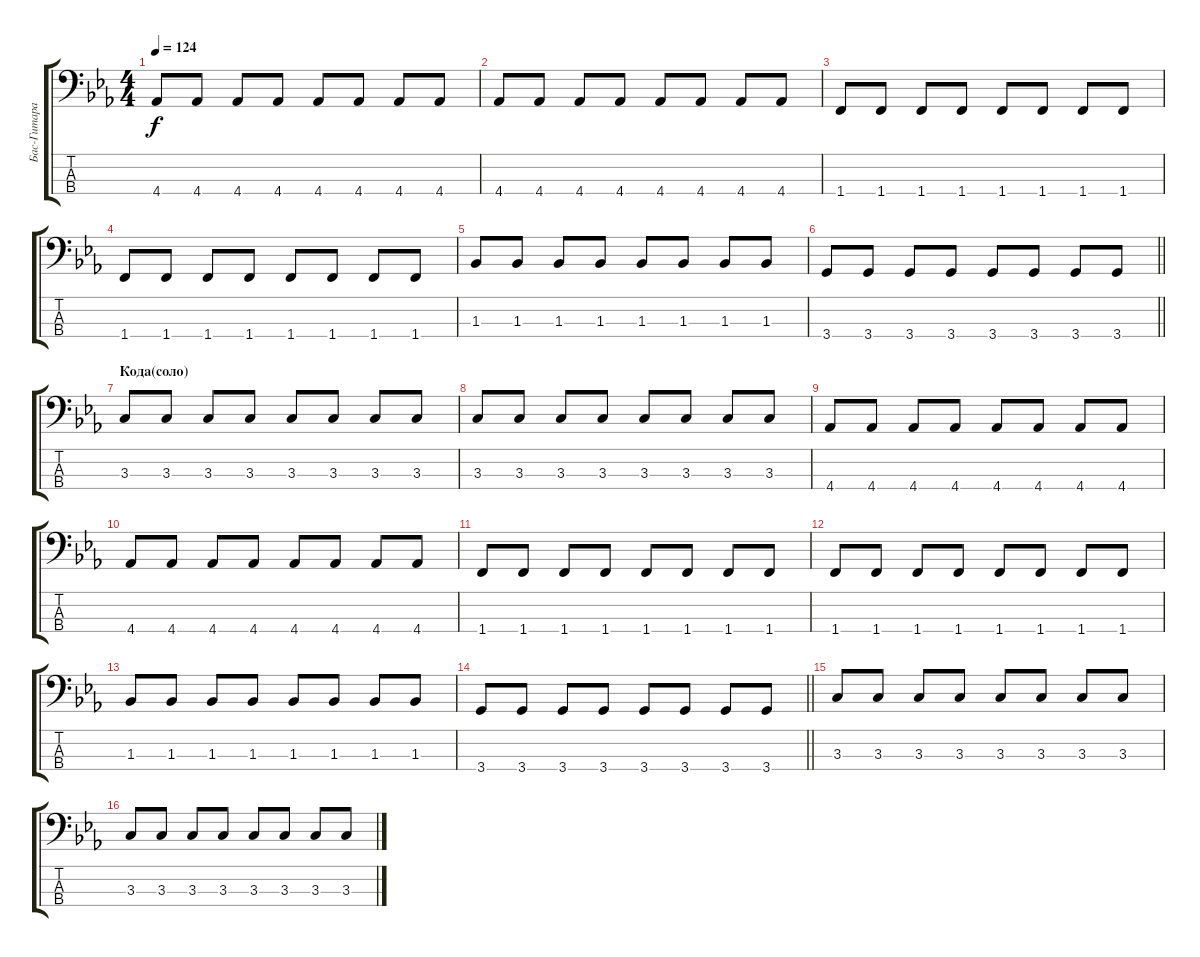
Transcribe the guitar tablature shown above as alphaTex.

\track ("Бас-Гитара" "Бас-Гитара") {instrument electricbassfinger}
\staff {score tabs}
\tuning (G2 D2 A1 E1) {hide}
\ts (4 4)
\tempo 124
\clef f4
\ks cminor
4.4.8{dy f} 4.4.8 4.4.8 4.4.8 4.4.8 4.4.8 4.4.8 4.4.8 |
4.4.8 4.4.8 4.4.8 4.4.8 4.4.8 4.4.8 4.4.8 4.4.8 |
1.4.8 1.4.8 1.4.8 1.4.8 1.4.8 1.4.8 1.4.8 1.4.8 |
1.4.8 1.4.8 1.4.8 1.4.8 1.4.8 1.4.8 1.4.8 1.4.8 |
1.3.8 1.3.8 1.3.8 1.3.8 1.3.8 1.3.8 1.3.8 1.3.8 |
\barLineRight lightlight
3.4.8 3.4.8 3.4.8 3.4.8 3.4.8 3.4.8 3.4.8 3.4.8 |
\section ("" "Кода(соло)")
3.3.8 3.3.8 3.3.8 3.3.8 3.3.8 3.3.8 3.3.8 3.3.8 |
3.3.8 3.3.8 3.3.8 3.3.8 3.3.8 3.3.8 3.3.8 3.3.8 |
4.4.8 4.4.8 4.4.8 4.4.8 4.4.8 4.4.8 4.4.8 4.4.8 |
4.4.8 4.4.8 4.4.8 4.4.8 4.4.8 4.4.8 4.4.8 4.4.8 |
1.4.8 1.4.8 1.4.8 1.4.8 1.4.8 1.4.8 1.4.8 1.4.8 |
1.4.8 1.4.8 1.4.8 1.4.8 1.4.8 1.4.8 1.4.8 1.4.8 |
1.3.8 1.3.8 1.3.8 1.3.8 1.3.8 1.3.8 1.3.8 1.3.8 |
\barLineRight lightlight
3.4.8 3.4.8 3.4.8 3.4.8 3.4.8 3.4.8 3.4.8 3.4.8 |
3.3.8 3.3.8 3.3.8 3.3.8 3.3.8 3.3.8 3.3.8 3.3.8 |
3.3.8 3.3.8 3.3.8 3.3.8 3.3.8 3.3.8 3.3.8 3.3.8
